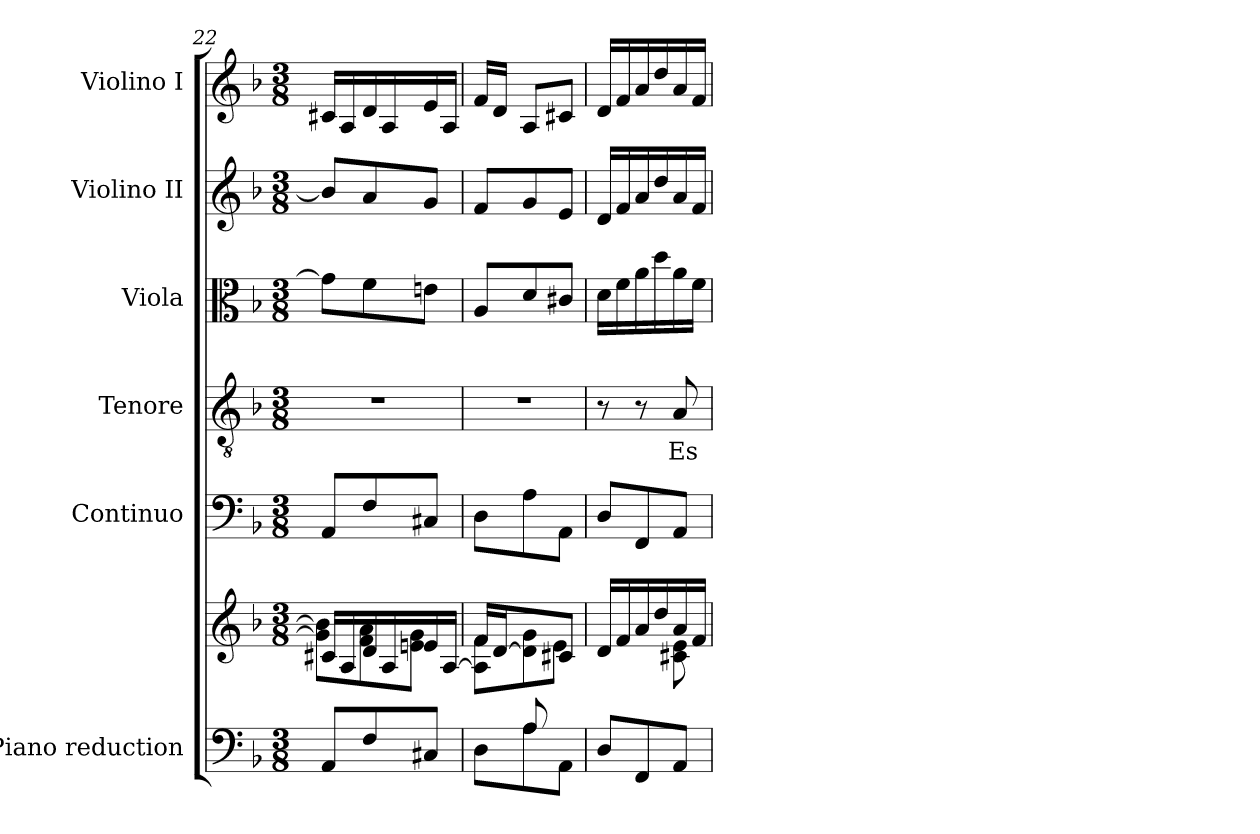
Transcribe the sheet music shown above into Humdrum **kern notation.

**kern	**kern	**kern	**kern	**text	**kern	**kern	**kern
*part6	*part6	*part5	*part4	*part4	*part3	*part2	*part1
*staff7	*staff6	*staff5	*staff4	*staff4	*staff3	*staff2	*staff1
*I"Piano reduction	*	*I"Continuo	*I"Tenore	*	*I"Viola	*I"Violino II	*I"Violino I
*I'Pno	*	*	*	*	*I'Vla	*I'Vln	*I'Vln
*clefF4	*clefG2	*clefF4	*clefGv2	*	*clefC3	*clefG2	*clefG2
*k[b-]	*k[b-]	*k[b-]	*k[b-]	*	*k[b-]	*k[b-]	*k[b-]
*M3/8	*M3/8	*M3/8	*M3/8	*	*M3/8	*M3/8	*M3/8
=22	=22	=22	=22	=22	=22	=22	=22
*	*^	*	*	*	*	*	*
8AA/L	16c#X/LL	8g\] 8b-\]L	8AA/L	4.r	.	8g\L]	8b-/L]	16c#X/LL
.	16A/	.	.	.	.	.	.	16A/
8F/	16d/	8f\ 8a\	8F/	.	.	8f\	8a/	16d/
.	16A/	.	.	.	.	.	.	16A/
8C#X/J	16e/	8en\ 8g\J	8C#X/J	.	.	8en\J	8g/J	16e/
.	[<16A/JJ	.	.	.	.	.	.	16A/JJ
=23	=23	=23	=23	=23	=23	=23	=23	=23
*^	*	*	*	*	*	*	*	*
8ryy	8D\L	16f/LL	8A\] 8f\L	8D\L	4.r	.	8A/L	8f/L	16f/LL
.	.	[<16d/J	.	.	.	.	.	.	16d/JJ
8A/	8A\	8ryy	8d\] 8g\	8A\	.	.	8d/	8g/	8A/L
8ryy	8AA\J	8c#X/J	8e\J	8AA\J	.	.	8c#X/J	8e/J	8c#X/J
*v	*v	*	*	*	*	*	*	*	*
=24	=24	=24	=24	=24	=24	=24	=24	=24
8D/L	16d/LL	4ryy	8D/L	8r	.	16d\LL	16d/LL	16d/LL
.	16f/	.	.	.	.	16f\	16f/	16f/
8FF/	16a/	.	8FF/	8r	.	16a\	16a/	16a/
.	16dd/	.	.	.	.	16dd\	16dd/	16dd/
!	!	!	!	!	!LO:LY:b	!	!	!
8AA/J	16a/	8c#X\ 8e\	8AA/J	8A/	Es	16a\	16a/	16a/
.	16f/JJ	.	.	.	.	16f\JJ	16f/JJ	16f/JJ
*	*v	*v	*	*	*	*	*	*
=	=	=	=	=	=	=	=
*-	*-	*-	*-	*-	*-	*-	*-
